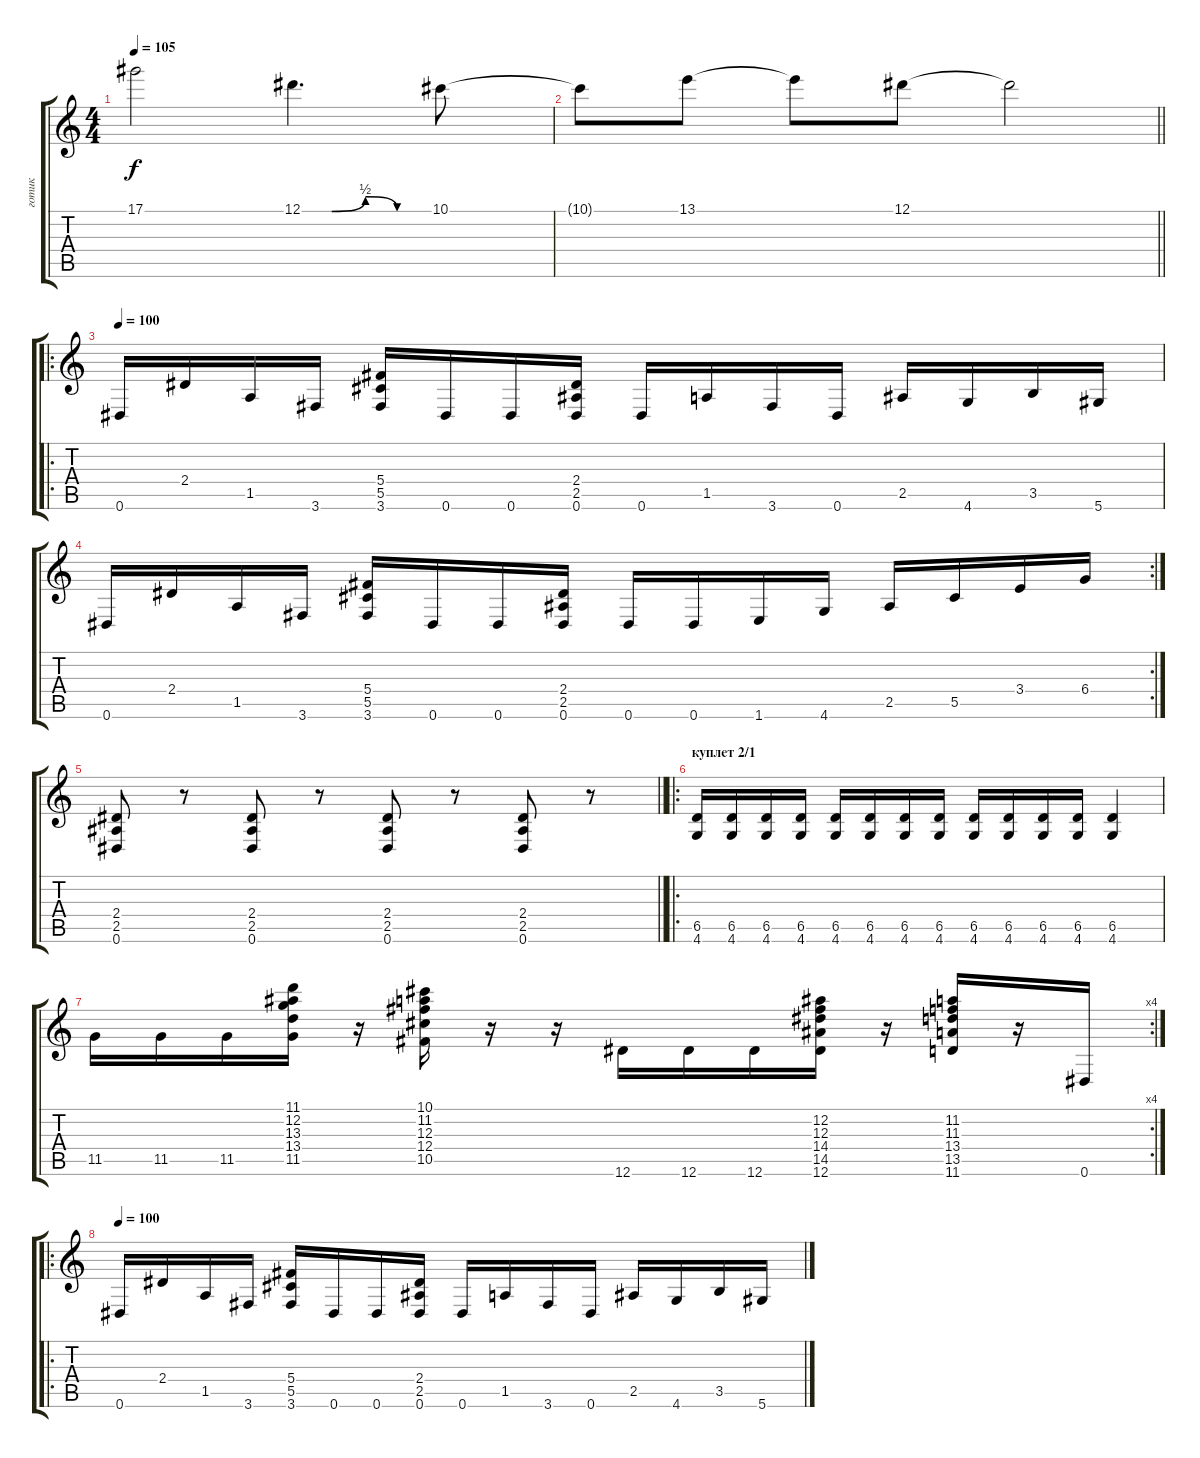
\track ("готик" "готик") {instrument distortionguitar}
\staff {score tabs}
\tuning (Eb4 Bb3 Gb3 Db3 Ab2 Eb2) {hide}
\ts (4 4)
\tempo 105
\clef g2
\ks c
17.1.2{dy f} 12.1{be (custom 0 0 14 0 30 2 45 0 60 0)}.4{d} 10.1.8 |
\barLineRight lightlight
10.1{t}.8 13.1.8 13.1{t}.8 12.1.8 12.1{t}.2 |
\ro
\tempo 100
0.6.16 2.4.16 1.5.16 3.6.16 (5.4 5.5 3.6).16 0.6.16 0.6.16 (2.4 2.5 0.6).16 0.6.16 1.5.16 3.6.16 0.6.16 2.5.16 4.6.16 3.5.16 5.6.16 |
\rc 2
0.6.16 2.4.16 1.5.16 3.6.16 (5.4 5.5 3.6).16 0.6.16 0.6.16 (2.4 2.5 0.6).16 0.6.16 0.6.16 1.6.16 4.6.16 2.5.16 5.5.16 3.4.16 6.4.16 |
\barLineRight lightlight
(2.4 2.5 0.6).8 r.8 (2.4 2.5 0.6).8 r.8 (2.4 2.5 0.6).8 r.8 (2.4 2.5 0.6).8 r.8 |
\ro
\section ("" "куплет 2/1")
(6.5 4.6).16 (6.5 4.6).16 (6.5 4.6).16 (6.5 4.6).16 (6.5 4.6).16 (6.5 4.6).16 (6.5 4.6).16 (6.5 4.6).16 (6.5 4.6).16 (6.5 4.6).16 (6.5 4.6).16 (6.5 4.6).16 (6.5 4.6).4 |
\rc 4
11.5.16 11.5.16 11.5.16 (11.1 12.2 13.3 13.4 11.5).16 r.16 (10.1 11.2 12.3 12.4 10.5).16 r.16 r.16 12.6.16 12.6.16 12.6.16 (12.2 12.3 14.4 14.5 12.6).16 r.16 (11.2 11.3 13.4 13.5 11.6).16 r.16 0.6.16 |
\ro
\tempo 100
0.6.16 2.4.16 1.5.16 3.6.16 (5.4 5.5 3.6).16 0.6.16 0.6.16 (2.4 2.5 0.6).16 0.6.16 1.5.16 3.6.16 0.6.16 2.5.16 4.6.16 3.5.16 5.6.16
